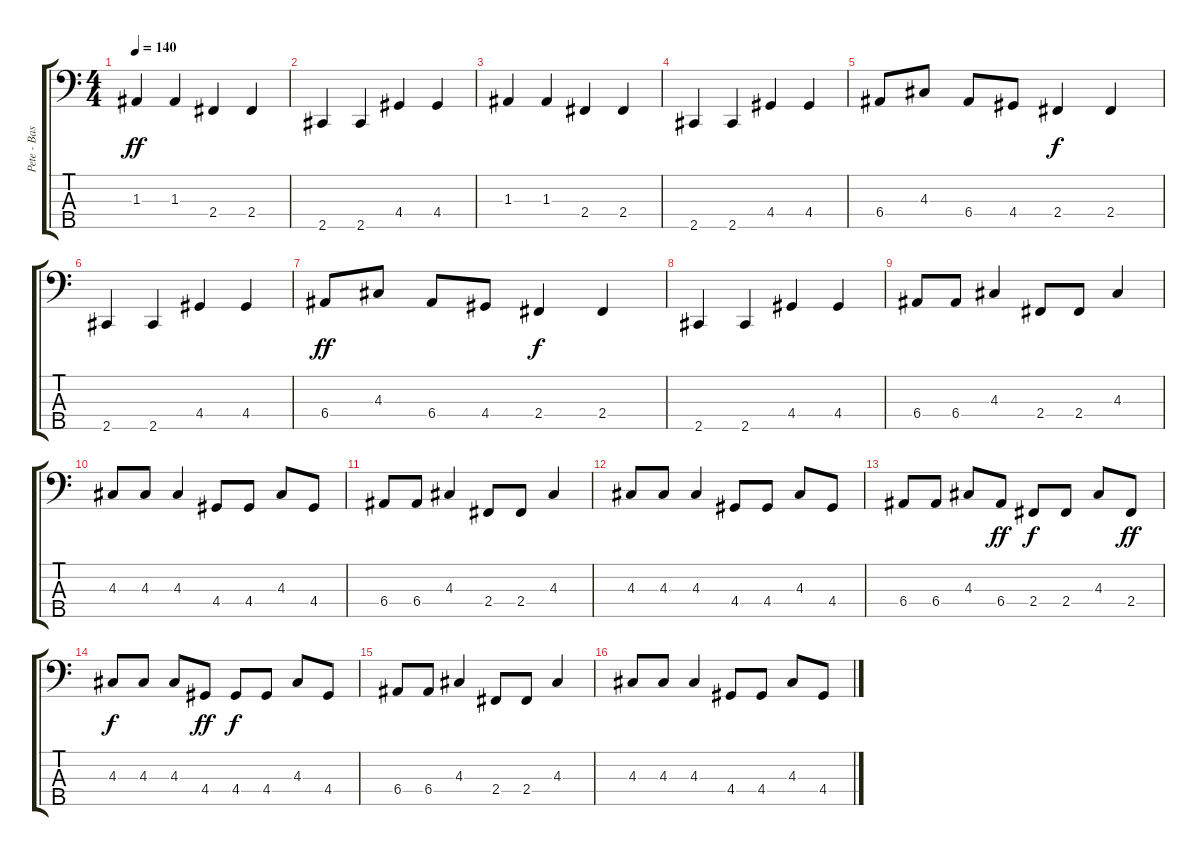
\track ("Pete - Bass" "Pete - Bas") {instrument electricbassfinger}
\staff {score tabs}
\tuning (G2 D2 A1 E1 B0) {hide}
\ts (4 4)
\tempo 140
\clef f4
\ks c
1.3.4{dy ff} 1.3.4 2.4.4 2.4.4 |
2.5.4 2.5.4 4.4.4 4.4.4 |
1.3.4 1.3.4 2.4.4 2.4.4 |
2.5.4 2.5.4 4.4.4 4.4.4 |
6.4.8 4.3.8 6.4.8 4.4.8 2.4.4{dy f} 2.4.4 |
2.5.4 2.5.4 4.4.4 4.4.4 |
6.4.8{dy ff} 4.3.8 6.4.8 4.4.8 2.4.4{dy f} 2.4.4 |
2.5.4 2.5.4 4.4.4 4.4.4 |
6.4.8 6.4.8 4.3.4 2.4.8 2.4.8 4.3.4 |
4.3.8 4.3.8 4.3.4 4.4.8 4.4.8 4.3.8 4.4.8 |
6.4.8 6.4.8 4.3.4 2.4.8 2.4.8 4.3.4 |
4.3.8 4.3.8 4.3.4 4.4.8 4.4.8 4.3.8 4.4.8 |
6.4.8 6.4.8 4.3.8 6.4.8{dy ff} 2.4.8{dy f} 2.4.8 4.3.8 2.4.8{dy ff} |
4.3.8{dy f} 4.3.8 4.3.8 4.4.8{dy ff} 4.4.8{dy f} 4.4.8 4.3.8 4.4.8 |
6.4.8 6.4.8 4.3.4 2.4.8 2.4.8 4.3.4 |
4.3.8 4.3.8 4.3.4 4.4.8 4.4.8 4.3.8 4.4.8
